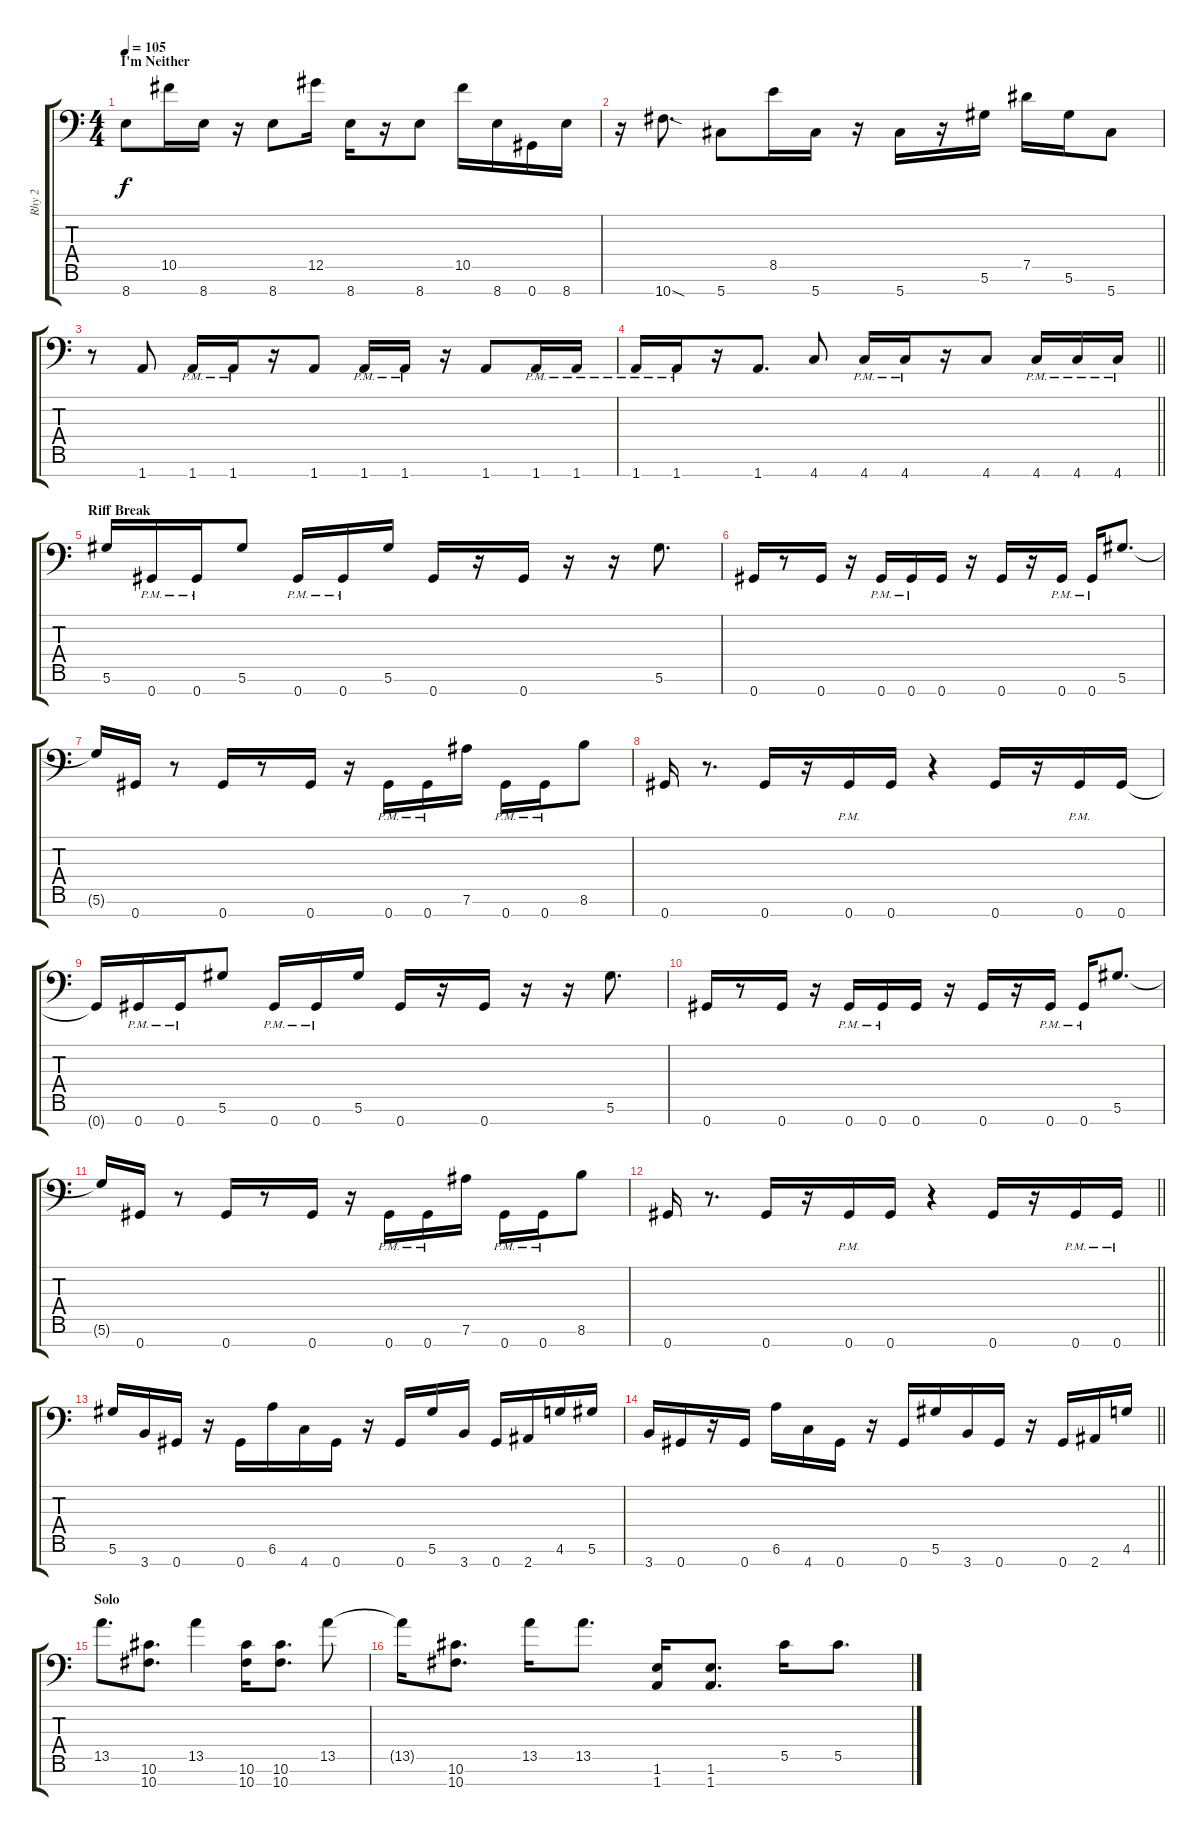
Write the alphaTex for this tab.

\track ("Rhy 2" "Rhy 2") {instrument overdrivenguitar}
\staff {score tabs}
\tuning (Eb4 Bb3 Gb3 Db3 Ab2 Eb2 Ab1) {hide}
\ts (4 4)
\section ("" "I'm Neither")
\tempo 105
\clef f4
\ks c
8.7.8{dy f} 10.5.16 8.7.16 r.16 8.7.8 12.5.16 8.7.16 r.16 8.7.8 10.5.16 8.7.16 0.7.16 8.7.16 |
r.16 10.7{sod}.8{d} 5.7.8 8.5.16 5.7.16 r.16 5.7.16 r.16 5.6.16 7.5.16 5.6.16 5.7.8 |
r.8 1.7.8 1.7{pm}.16 1.7{pm}.16 r.16 1.7.8 1.7{pm}.16 1.7{pm}.16 r.16 1.7.8 1.7{pm}.16 1.7{pm}.16 |
\barLineRight lightlight
1.7{pm}.16 1.7{pm}.16 r.16 1.7.8{d} 4.7.8 4.7{pm}.16 4.7{pm}.16 r.16 4.7.8 4.7{pm}.16 4.7{pm}.16 4.7{pm}.16 |
\section ("" "Riff Break")
5.6.16 0.7{pm}.16 0.7{pm}.16 5.6.8 0.7{pm}.16 0.7{pm}.16 5.6.16 0.7.16 r.16 0.7.16 r.16 r.16 5.6.8{d} |
0.7.16 r.8 0.7.16 r.16 0.7{pm}.16 0.7{pm}.16 0.7.16 r.16 0.7.16 r.16 0.7{pm}.16 0.7{pm}.16 5.6.8{d} |
5.6{t}.16 0.7.16 r.8 0.7.16 r.8 0.7.16 r.16 0.7{pm}.16 0.7{pm}.16 7.6.16 0.7{pm}.16 0.7{pm}.16 8.6.8 |
0.7.16 r.8{d} 0.7.16 r.16 0.7{pm}.16 0.7.16 r.4 0.7.16 r.16 0.7{pm}.16 0.7.16 |
0.7{t}.16 0.7{pm}.16 0.7{pm}.16 5.6.8 0.7{pm}.16 0.7{pm}.16 5.6.16 0.7.16 r.16 0.7.16 r.16 r.16 5.6.8{d} |
0.7.16 r.8 0.7.16 r.16 0.7{pm}.16 0.7{pm}.16 0.7.16 r.16 0.7.16 r.16 0.7{pm}.16 0.7{pm}.16 5.6.8{d} |
5.6{t}.16 0.7.16 r.8 0.7.16 r.8 0.7.16 r.16 0.7{pm}.16 0.7{pm}.16 7.6.16 0.7{pm}.16 0.7{pm}.16 8.6.8 |
\barLineRight lightlight
0.7.16 r.8{d} 0.7.16 r.16 0.7{pm}.16 0.7.16 r.4 0.7.16 r.16 0.7{pm}.16 0.7{pm}.16 |
\section ("" "")
5.6.16 3.7.16 0.7.16 r.16 0.7.16 6.6.16 4.7.16 0.7.16 r.16 0.7.16 5.6.16 3.7.16 0.7.16 2.7.16 4.6.16 5.6.16 |
\barLineRight lightlight
3.7.16 0.7.16 r.16 0.7.16 6.6.16 4.7.16 0.7.16 r.16 0.7.16 5.6.16 3.7.16 0.7.16 r.16 0.7.16 2.7.16 4.6.16 |
\section ("" "Solo")
13.5.8{d} (10.6 10.7).8{d} 13.5.4 (10.6 10.7).16 (10.6 10.7).8{d} 13.5.8 |
13.5{t}.16 (10.6 10.7).8{d} 13.5.16 13.5.8{d} (1.6 1.7).16 (1.6 1.7).8{d} 5.5.16 5.5.8{d}
